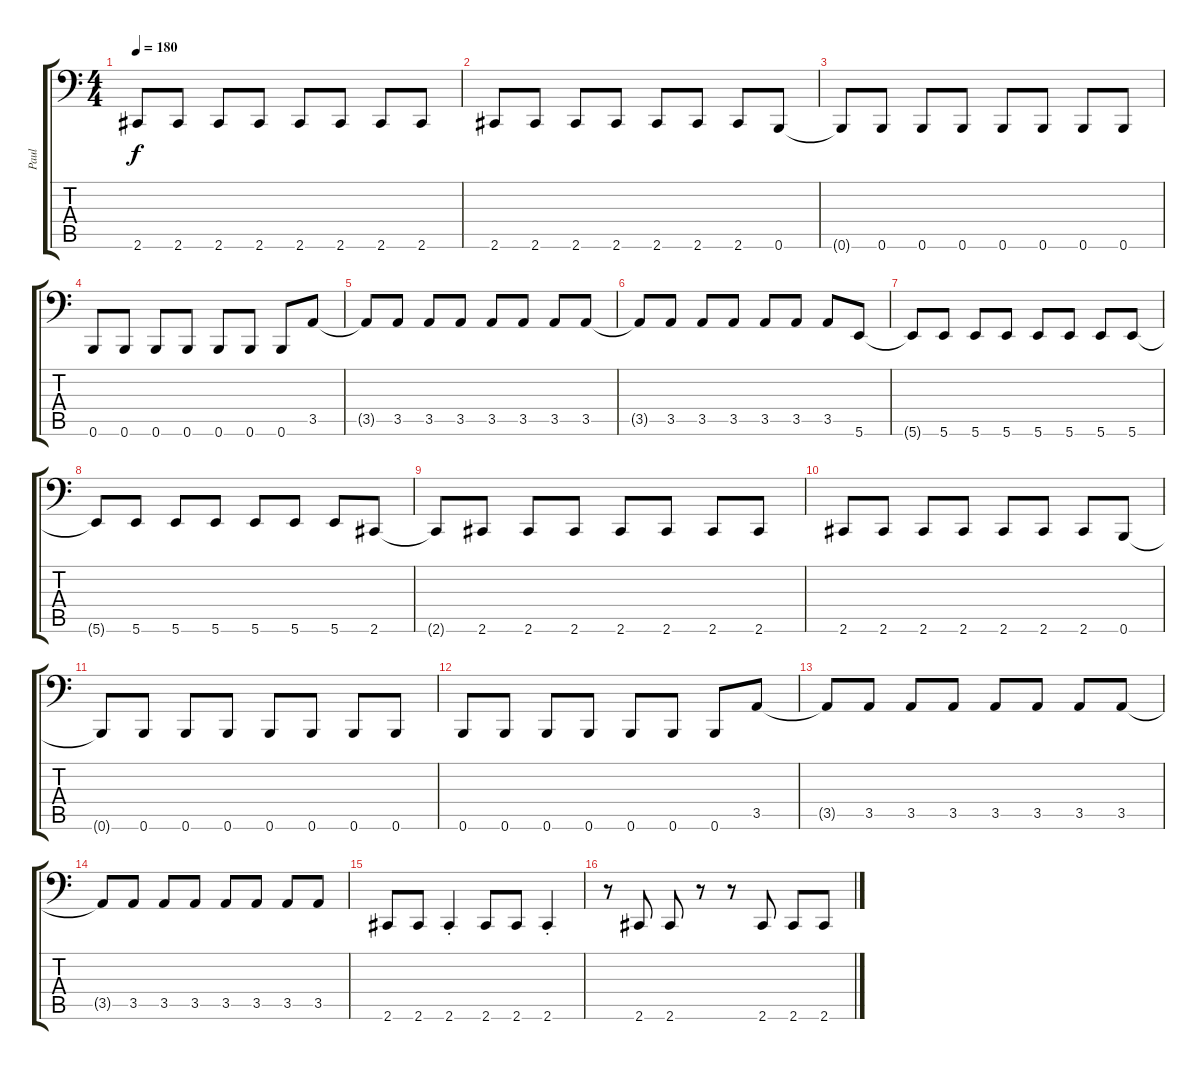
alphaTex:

\track ("Paul" "Paul") {instrument electricbasspick}
\staff {score tabs}
\tuning (Db3 Ab2 E2 B1 Gb1 B0) {hide}
\ts (4 4)
\tempo 180
\clef f4
\ks c
2.6{t}.8{dy f} 2.6.8 2.6.8 2.6.8 2.6.8 2.6.8 2.6.8 2.6.8 |
2.6.8 2.6.8 2.6.8 2.6.8 2.6.8 2.6.8 2.6.8 0.6.8 |
0.6{t}.8 0.6.8 0.6.8 0.6.8 0.6.8 0.6.8 0.6.8 0.6.8 |
0.6.8 0.6.8 0.6.8 0.6.8 0.6.8 0.6.8 0.6.8 3.5.8 |
3.5{t}.8 3.5.8 3.5.8 3.5.8 3.5.8 3.5.8 3.5.8 3.5.8 |
3.5{t}.8 3.5.8 3.5.8 3.5.8 3.5.8 3.5.8 3.5.8 5.6.8 |
5.6{t}.8 5.6.8 5.6.8 5.6.8 5.6.8 5.6.8 5.6.8 5.6.8 |
5.6{t}.8 5.6.8 5.6.8 5.6.8 5.6.8 5.6.8 5.6.8 2.6.8 |
2.6{t}.8 2.6.8 2.6.8 2.6.8 2.6.8 2.6.8 2.6.8 2.6.8 |
2.6.8 2.6.8 2.6.8 2.6.8 2.6.8 2.6.8 2.6.8 0.6.8 |
0.6{t}.8 0.6.8 0.6.8 0.6.8 0.6.8 0.6.8 0.6.8 0.6.8 |
0.6.8 0.6.8 0.6.8 0.6.8 0.6.8 0.6.8 0.6.8 3.5.8 |
3.5{t}.8 3.5.8 3.5.8 3.5.8 3.5.8 3.5.8 3.5.8 3.5.8 |
3.5{t}.8 3.5.8 3.5.8 3.5.8 3.5.8 3.5.8 3.5.8 3.5.8 |
2.6.8 2.6.8 2.6{st}.4 2.6.8 2.6.8 2.6{st}.4 |
r.8 2.6.8 2.6.8 r.8 r.8 2.6.8 2.6.8 2.6.8
